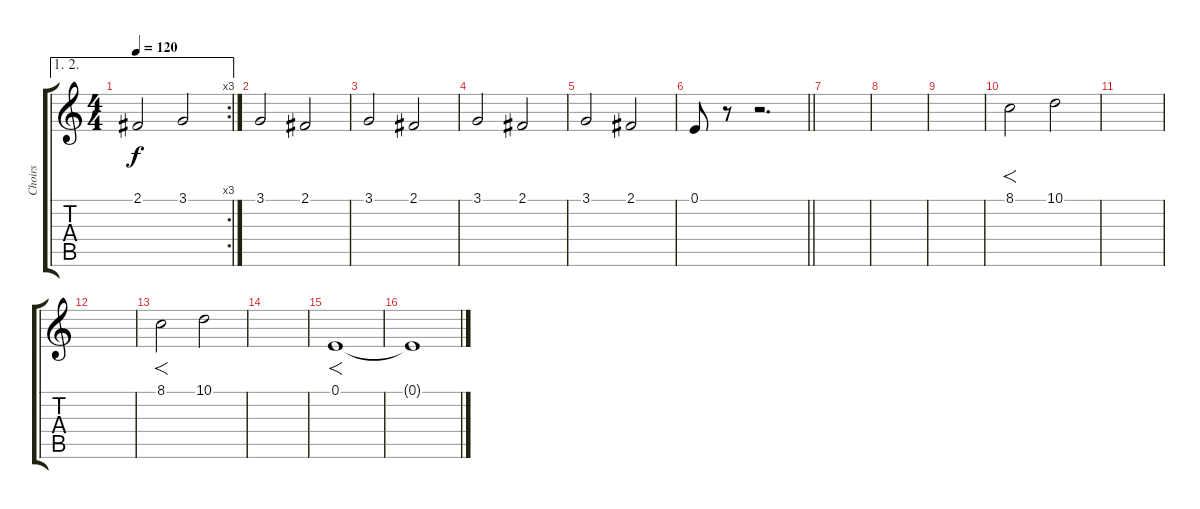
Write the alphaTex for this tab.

\track ("Choirs" "Choirs") {instrument choiraahs}
\staff {score tabs}
\tuning (E4 B3 G3 D3 A2 E2) {hide}
\ae (1 2)
\rc 3
\ts (4 4)
\tempo 120
\clef g2
\ks c
2.1.2{dy f} 3.1.2 |
3.1.2 2.1.2 |
3.1.2 2.1.2 |
3.1.2 2.1.2 |
3.1.2 2.1.2 |
\barLineRight lightlight
0.1.8 r.8 r.2{d} |
|
|
|
8.1.2{f} 10.1.2 |
|
|
8.1.2{f} 10.1.2 |
|
0.1.1{f} |
0.1{t}.1
